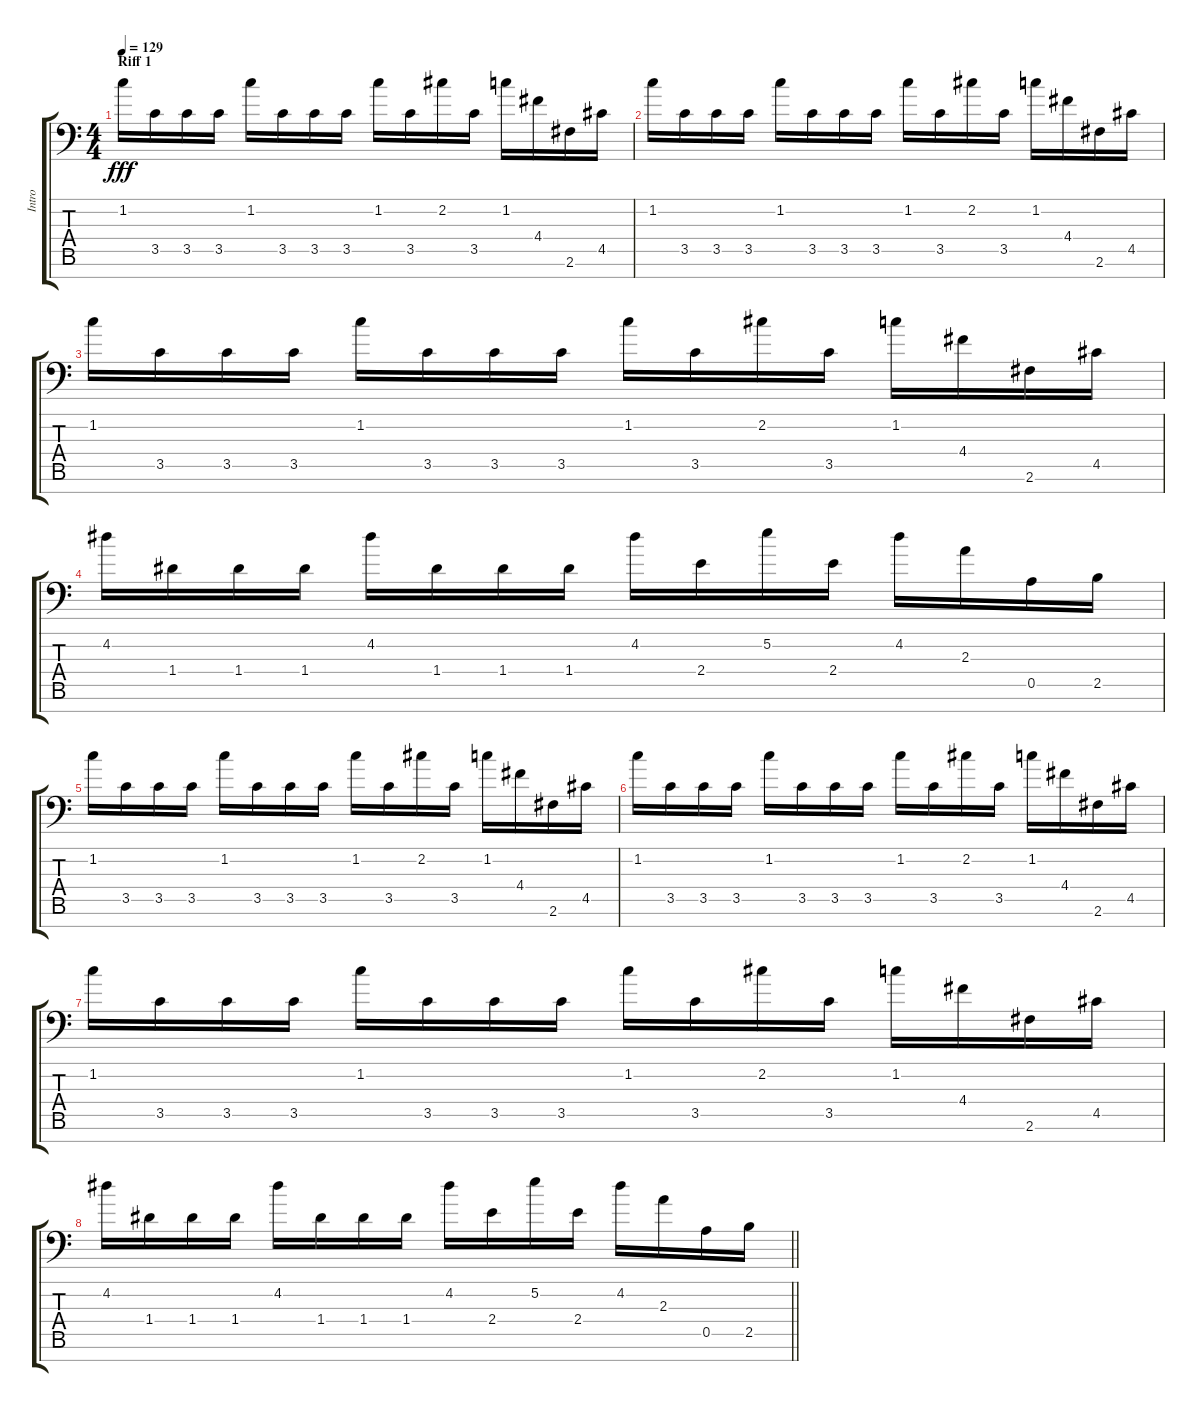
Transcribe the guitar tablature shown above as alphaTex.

\track ("Intro" "Intro") {instrument synthbass1}
\staff {score tabs}
\tuning (Eb6 B3 G3 D3 A2 E2 A-1) {hide}
\ts (4 4)
\section ("" "Riff 1")
\tempo 129
\clef f4
\ks c
1.2.16{dy fff} 3.5.16 3.5.16 3.5.16 1.2.16 3.5.16 3.5.16 3.5.16 1.2.16 3.5.16 2.2.16 3.5.16 1.2.16 4.4.16 2.6.16 4.5.16 |
1.2.16 3.5.16 3.5.16 3.5.16 1.2.16 3.5.16 3.5.16 3.5.16 1.2.16 3.5.16 2.2.16 3.5.16 1.2.16 4.4.16 2.6.16 4.5.16 |
1.2.16 3.5.16 3.5.16 3.5.16 1.2.16 3.5.16 3.5.16 3.5.16 1.2.16 3.5.16 2.2.16 3.5.16 1.2.16 4.4.16 2.6.16 4.5.16 |
4.2.16 1.4.16 1.4.16 1.4.16 4.2.16 1.4.16 1.4.16 1.4.16 4.2.16 2.4.16 5.2.16 2.4.16 4.2.16 2.3.16 0.5.16 2.5.16 |
1.2.16 3.5.16 3.5.16 3.5.16 1.2.16 3.5.16 3.5.16 3.5.16 1.2.16 3.5.16 2.2.16 3.5.16 1.2.16 4.4.16 2.6.16 4.5.16 |
1.2.16 3.5.16 3.5.16 3.5.16 1.2.16 3.5.16 3.5.16 3.5.16 1.2.16 3.5.16 2.2.16 3.5.16 1.2.16 4.4.16 2.6.16 4.5.16 |
1.2.16 3.5.16 3.5.16 3.5.16 1.2.16 3.5.16 3.5.16 3.5.16 1.2.16 3.5.16 2.2.16 3.5.16 1.2.16 4.4.16 2.6.16 4.5.16 |
\barLineRight lightlight
4.2.16 1.4.16 1.4.16 1.4.16 4.2.16 1.4.16 1.4.16 1.4.16 4.2.16 2.4.16 5.2.16 2.4.16 4.2.16 2.3.16 0.5.16 2.5.16
